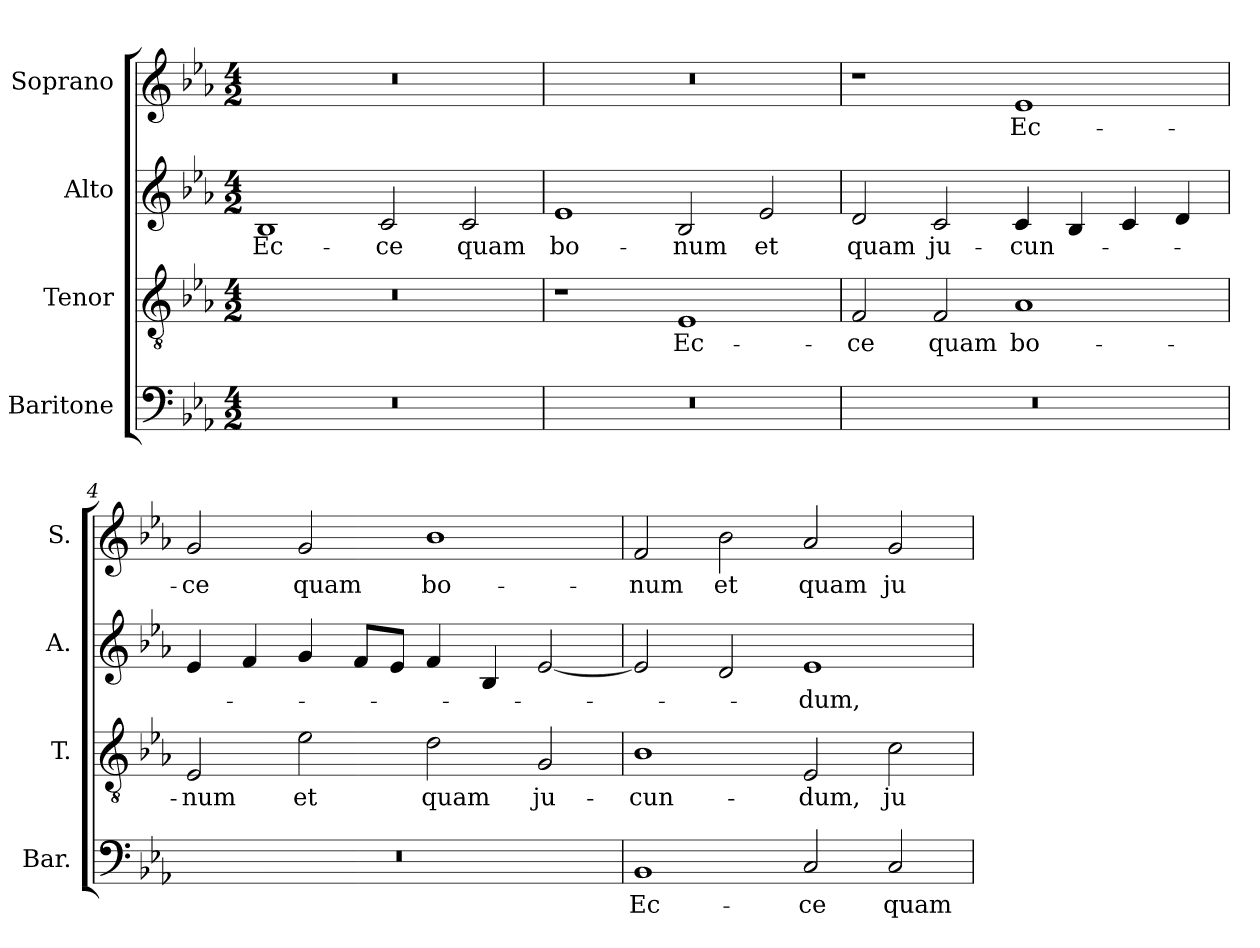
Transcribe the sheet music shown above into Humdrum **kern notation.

**kern	**text	**kern	**text	**kern	**text	**kern	**text
*part4	*part4	*part3	*part3	*part2	*part2	*part1	*part1
*staff4	*staff4	*staff3	*staff3	*staff2	*staff2	*staff1	*staff1
*I"Baritone	*	*I"Tenor	*	*I"Alto	*	*I"Soprano	*
*I'Bar.	*	*I'T.	*	*I'A.	*	*I'S.	*
!!LO:PB:g=z
*clefF4	*	*clefGv2	*	*clefG2	*	*clefG2	*
*	*	*ITrd7c12	*	*	*	*	*
*k[b-e-a-]	*	*k[b-e-a-]	*	*k[b-e-a-]	*	*k[b-e-a-]	*
*E-:	*	*E-:	*	*E-:	*	*E-:	*
*M4/2	*	*M4/2	*	*M4/2	*	*M4/2	*
*MM200	*	*MM200	*	*MM200	*	*MM200	*
=1	=1	=1	=1	=1	=1	=1	=1
!LO:N:vis=1	!	!LO:N:vis=1	!	!	!	!	!
!	!	!	!	!	!LO:LY:b:color=#000000	!LO:N:vis=1	!
0r	.	0r	.	1B-i	Ec-	0r	.
!	!	!	!	!	!LO:LY:b:color=#000000	!	!
.	.	.	.	2ci/	-ce	.	.
!	!	!	!	!	!LO:LY:b:color=#000000	!	!
.	.	.	.	2ci/	quam	.	.
=2	=2	=2	=2	=2	=2	=2	=2
!LO:N:vis=1	!	!	!	!	!	!	!
!	!	!	!	!	!LO:LY:b:color=#000000	!LO:N:vis=1	!
0r	.	1r	.	1e-i	bo-	0r	.
!	!	!	!LO:LY:b:color=#000000	!	!	!	!
!	!	!	!	!	!LO:LY:b:color=#000000	!	!
.	.	1EE-i	Ec-	2B-i/	-num	.	.
!	!	!	!	!	!LO:LY:b:color=#000000	!	!
.	.	.	.	2e-i/	et	.	.
=3	=3	=3	=3	=3	=3	=3	=3
!LO:N:vis=1	!	!	!	!	!	!	!
!	!	!	!LO:LY:b:color=#000000	!	!	!	!
!	!	!	!	!	!LO:LY:b:color=#000000	!	!
0r	.	2FFi/	-ce	2di/	quam	1r	.
!	!	!	!LO:LY:b:color=#000000	!	!	!	!
!	!	!	!	!	!LO:LY:b:color=#000000	!	!
.	.	2FFi/	quam	2ci/	ju-	.	.
!	!	!	!LO:LY:b:color=#000000	!	!	!	!
!	!	!	!	!	!LO:LY:b:color=#000000	!	!
!	!	!	!	!	!	!	!LO:LY:b:color=#000000
.	.	1AA-i	bo-	4ci/	-cun-	1e-i	Ec-
.	.	.	.	4B-i/	.	.	.
.	.	.	.	4ci/	.	.	.
.	.	.	.	4di/	.	.	.
=4	=4	=4	=4	=4	=4	=4	=4
!LO:N:vis=1	!	!	!	!	!	!	!
!	!	!	!LO:LY:b:color=#000000	!	!	!	!
!	!	!	!	!	!	!	!LO:LY:b:color=#000000
0r	.	2EE-i/	-num	4e-i/	.	2gi/	-ce
.	.	.	.	4fi/	.	.	.
!	!	!	!LO:LY:b:color=#000000	!	!	!	!
!	!	!	!	!	!	!	!LO:LY:b:color=#000000
.	.	2E-i\	et	4gi/	.	2gi/	quam
.	.	.	.	8fi/L	.	.	.
.	.	.	.	8e-i/J	.	.	.
!	!	!	!LO:LY:b:color=#000000	!	!	!	!
!	!	!	!	!	!	!	!LO:LY:b:color=#000000
.	.	2Di\	quam	4fi/	.	1b-i	bo-
.	.	.	.	4B-i/	.	.	.
!	!	!	!LO:LY:b:color=#000000	!	!	!	!
.	.	2GGi/	ju-	[2e-i/	.	.	.
=5	=5	=5	=5	=5	=5	=5	=5
!	!LO:LY:b:color=#000000	!	!	!	!	!	!
!	!	!	!LO:LY:b:color=#000000	!	!	!	!
!	!	!	!	!	!	!	!LO:LY:b:color=#000000
1BB-i	Ec-	1BB-i	-cun-	2e-i/]	.	2fi/	-num
!	!	!	!	!	!	!	!LO:LY:b:color=#000000
.	.	.	.	2di/	.	2b-i\	et
!	!LO:LY:b:color=#000000	!	!	!	!	!	!
!	!	!	!LO:LY:b:color=#000000	!	!	!	!
!	!	!	!	!	!LO:LY:b:color=#000000	!	!
!	!	!	!	!	!	!	!LO:LY:b:color=#000000
2Ci/	-ce	2EE-i/	-dum,	1e-i	-dum,	2a-i/	quam
!	!LO:LY:b:color=#000000	!	!	!	!	!	!
!	!	!	!LO:LY:b:color=#000000	!	!	!	!
!	!	!	!	!	!	!	!LO:LY:b:color=#000000
2Ci/	quam	2Ci\	ju-	.	.	2gi/	ju-
=	=	=	=	=	=	=	=
*-	*-	*-	*-	*-	*-	*-	*-
